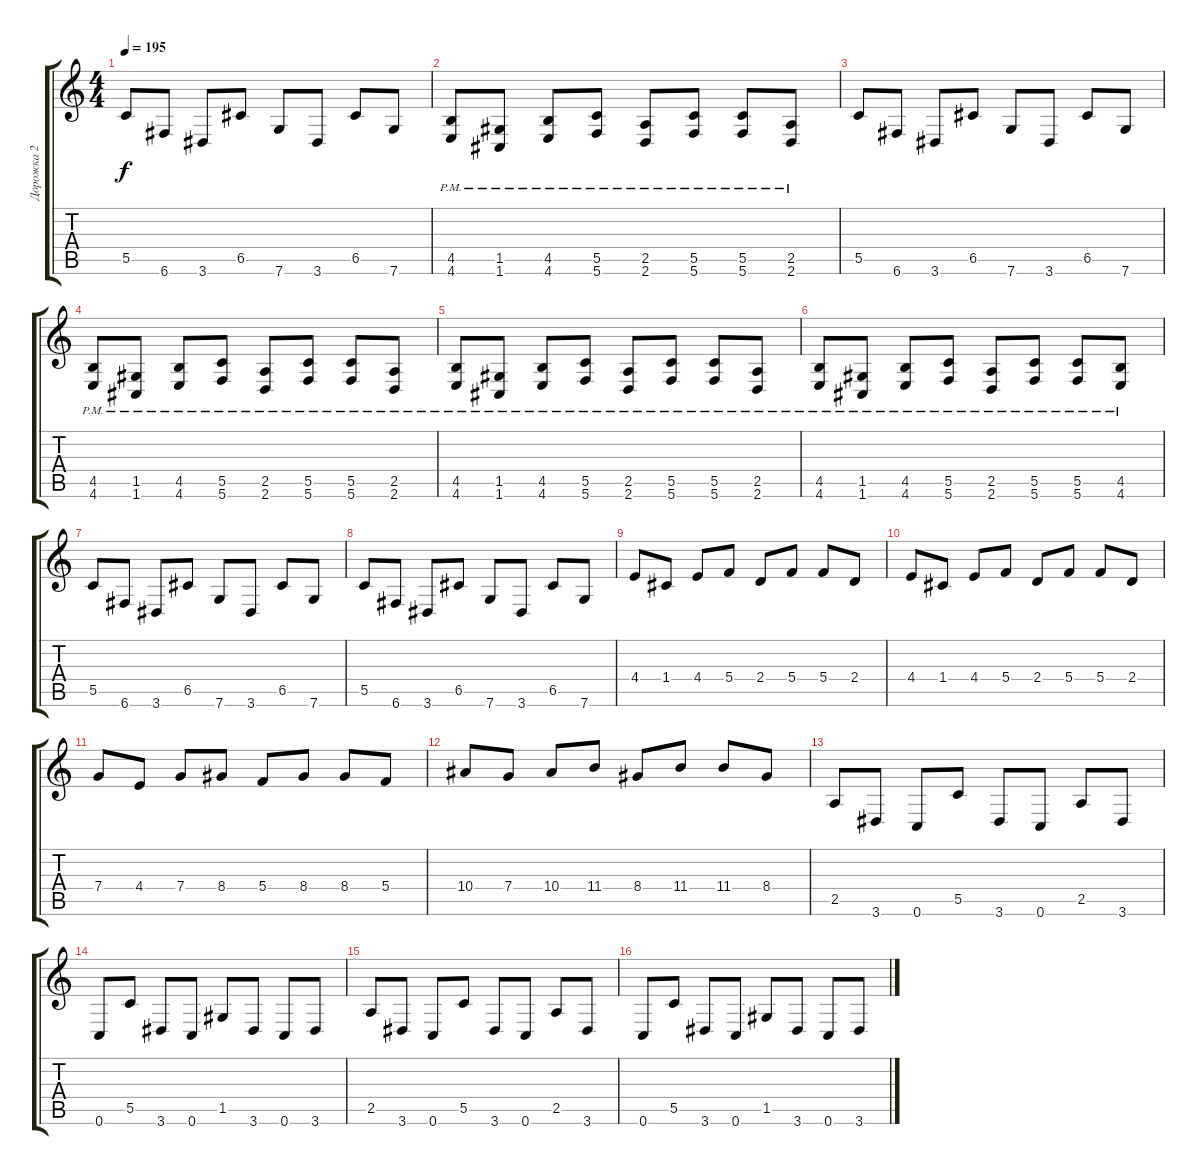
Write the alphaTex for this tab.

\track ("Дорожка 2" "Дорожка 2") {instrument distortionguitar}
\staff {score tabs}
\tuning (D4 A3 F3 C3 G2 C2) {hide}
\ts (4 4)
\tempo 195
\clef g2
\ks c
5.5.8{dy f} 6.6.8 3.6.8 6.5.8 7.6.8 3.6.8 6.5.8 7.6.8 |
(4.5{pm} 4.6{pm}).8 (1.5{pm} 1.6{pm}).8 (4.5{pm} 4.6{pm}).8 (5.5{pm} 5.6{pm}).8 (2.5{pm} 2.6{pm}).8 (5.5{pm} 5.6{pm}).8 (5.5{pm} 5.6{pm}).8 (2.5{pm} 2.6{pm}).8 |
5.5.8 6.6.8 3.6.8 6.5.8 7.6.8 3.6.8 6.5.8 7.6.8 |
(4.5{pm} 4.6{pm}).8 (1.5{pm} 1.6{pm}).8 (4.5{pm} 4.6{pm}).8 (5.5{pm} 5.6{pm}).8 (2.5{pm} 2.6{pm}).8 (5.5{pm} 5.6{pm}).8 (5.5{pm} 5.6{pm}).8 (2.5{pm} 2.6{pm}).8 |
(4.5{pm} 4.6{pm}).8 (1.5{pm} 1.6{pm}).8 (4.5{pm} 4.6{pm}).8 (5.5{pm} 5.6{pm}).8 (2.5{pm} 2.6{pm}).8 (5.5{pm} 5.6{pm}).8 (5.5{pm} 5.6{pm}).8 (2.5{pm} 2.6{pm}).8 |
(4.5{pm} 4.6{pm}).8 (1.5{pm} 1.6{pm}).8 (4.5{pm} 4.6{pm}).8 (5.5{pm} 5.6{pm}).8 (2.5{pm} 2.6{pm}).8 (5.5{pm} 5.6{pm}).8 (5.5{pm} 5.6{pm}).8 (4.5{pm} 4.6{pm}).8 |
5.5.8 6.6.8 3.6.8 6.5.8 7.6.8 3.6.8 6.5.8 7.6.8 |
5.5.8 6.6.8 3.6.8 6.5.8 7.6.8 3.6.8 6.5.8 7.6.8 |
4.4.8 1.4.8 4.4.8 5.4.8 2.4.8 5.4.8 5.4.8 2.4.8 |
4.4.8 1.4.8 4.4.8 5.4.8 2.4.8 5.4.8 5.4.8 2.4.8 |
7.4.8 4.4.8 7.4.8 8.4.8 5.4.8 8.4.8 8.4.8 5.4.8 |
10.4.8 7.4.8 10.4.8 11.4.8 8.4.8 11.4.8 11.4.8 8.4.8 |
2.5.8 3.6.8 0.6.8 5.5.8 3.6.8 0.6.8 2.5.8 3.6.8 |
0.6.8 5.5.8 3.6.8 0.6.8 1.5.8 3.6.8 0.6.8 3.6.8 |
2.5.8 3.6.8 0.6.8 5.5.8 3.6.8 0.6.8 2.5.8 3.6.8 |
0.6.8 5.5.8 3.6.8 0.6.8 1.5.8 3.6.8 0.6.8 3.6.8
